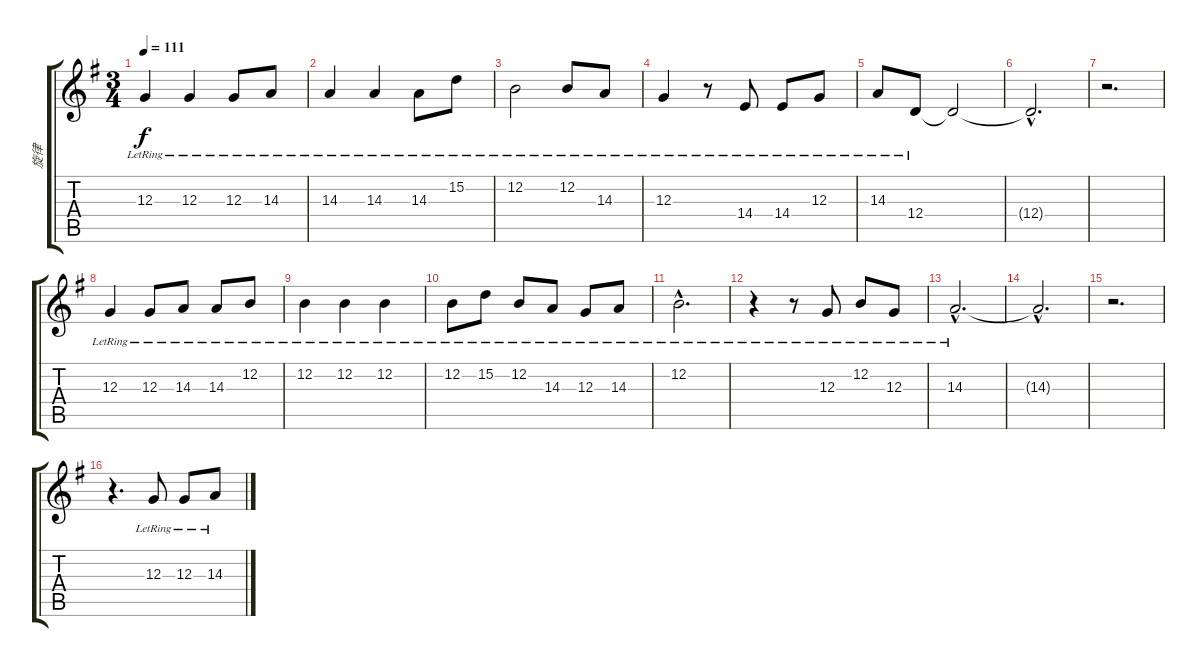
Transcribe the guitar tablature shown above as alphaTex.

\track ("旋律" "旋律") {instrument electricgrandpiano}
\staff {score tabs}
\tuning (E4 B3 G3 D3 A2 E2) {hide}
\ts (3 4)
\tempo 111
\clef g2
\ks g
12.3{lr}.4{dy f} 12.3{lr}.4 12.3{lr}.8 14.3{lr}.8 |
14.3{lr}.4 14.3{lr}.4 14.3{lr}.8 15.2{lr}.8 |
12.2{lr}.2 12.2{lr}.8 14.3{lr}.8 |
12.3{lr}.4 r.8 14.4{lr}.8 14.4{lr}.8 12.3{lr}.8 |
14.3{lr}.8 12.4{lr}.8 12.4{t}.2 |
12.4{hac t}.2{d} |
r.2{d} |
12.3{lr}.4 12.3{lr}.8 14.3{lr}.8 14.3{lr}.8 12.2{lr}.8 |
12.2{lr}.4 12.2{lr}.4 12.2{lr}.4 |
12.2{lr}.8 15.2{lr}.8 12.2{lr}.8 14.3{lr}.8 12.3{lr}.8 14.3{lr}.8 |
12.2{hac lr}.2{d} |
r.4 r.8 12.3{lr}.8 12.2{lr}.8 12.3{lr}.8 |
14.3{hac lr}.2{d} |
14.3{hac t}.2{d} |
r.2{d} |
r.4{d} 12.3{lr}.8 12.3{lr}.8 14.3{lr}.8
